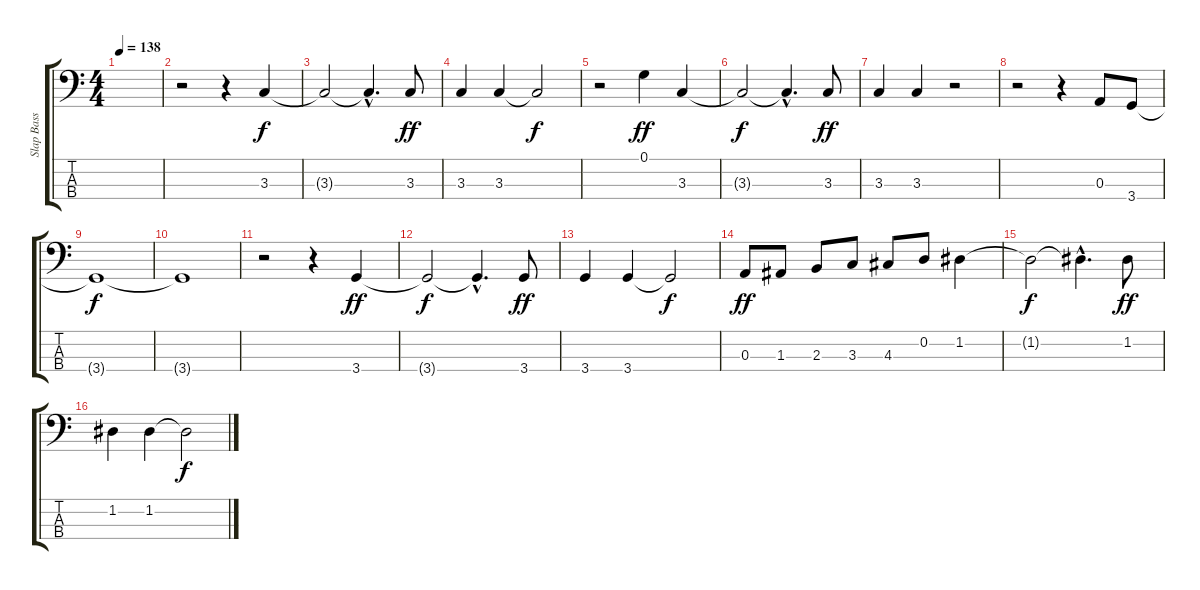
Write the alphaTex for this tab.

\track ("Slap Bass" "Slap Bass") {instrument slapbass1}
\staff {score tabs}
\tuning (G2 D2 A1 E1) {hide}
\ts (4 4)
\tempo 138
\clef f4
\ks c
|
r.2 r.4 3.3.4{volume 8 instrument slapbass1} |
3.3{t}.2{dy f} 3.3{hac t}.4{d} 3.3.8{dy ff} |
3.3.4 3.3.4 3.3{t}.2{dy f} |
r.2 0.1.4{dy ff} 3.3.4 |
3.3{t}.2{dy f} 3.3{hac t}.4{d} 3.3.8{dy ff} |
3.3.4 3.3.4 r.2 |
r.2 r.4 0.3.8 3.4.8 |
3.4{t}.1{dy f} |
3.4{t}.1 |
r.2 r.4 3.4.4{dy ff} |
3.4{t}.2{dy f} 3.4{hac t}.4{d} 3.4.8{dy ff} |
3.4.4 3.4.4 3.4{t}.2{dy f} |
0.3.8{dy ff} 1.3.8 2.3.8 3.3.8 4.3.8 0.2.8 1.2.4 |
1.2{t}.2{dy f} 1.2{hac t}.4{d} 1.2.8{dy ff} |
1.2.4 1.2.4 1.2{t}.2{dy f}
